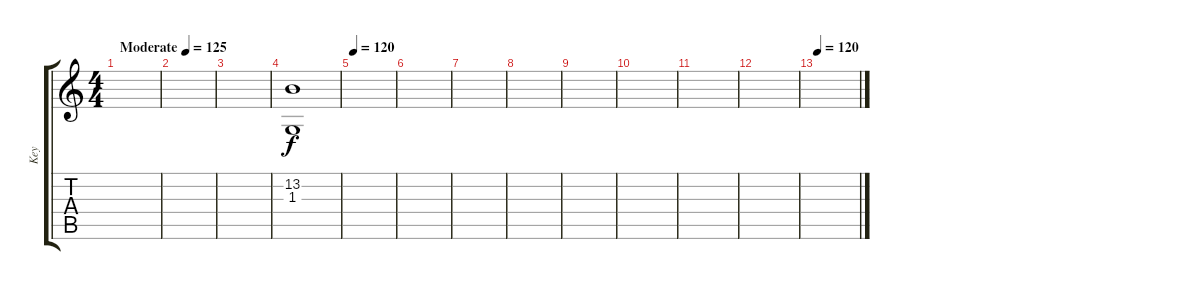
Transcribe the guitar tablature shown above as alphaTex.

\track ("Key" "Key") {instrument acousticgrandpiano}
\staff {score tabs}
\tuning (Eb4 Bb3 Gb3 Db3 Ab2 Db2) {hide}
\ts (4 4)
\tempo (125 "Moderate")
\tempo 118
\tempo (125 "Moderate")
\clef g2
\ks c
|
|
|
(13.2 1.3).1{volume 12 instrument reversecymbal} |
\tempo 120
|
|
|
|
|
|
|
|
\tempo 120
